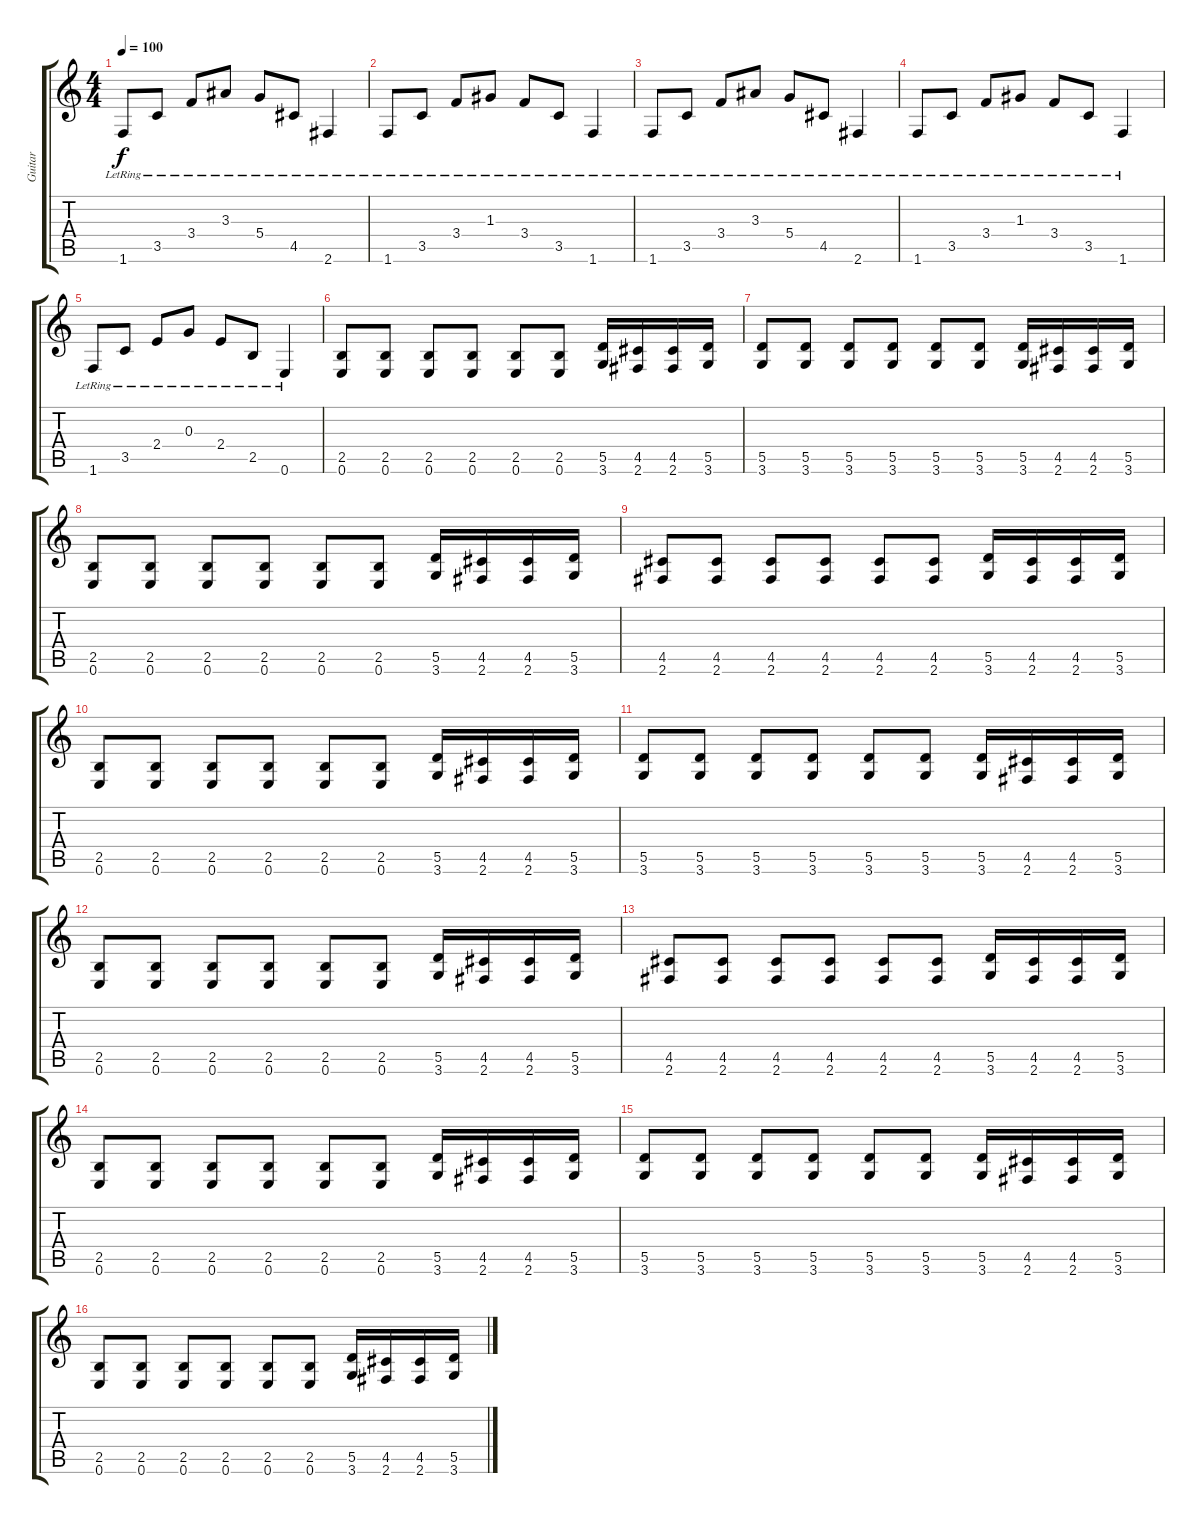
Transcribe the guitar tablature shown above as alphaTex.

\track ("Guitar" "Guitar") {instrument distortionguitar}
\staff {score tabs}
\tuning (E4 B3 G3 D3 A2 E2) {hide}
\ts (4 4)
\tempo 100
\clef g2
\ks c
1.6{lr}.8{dy f} 3.5{lr}.8 3.4{lr}.8 3.3{lr}.8 5.4{lr}.8 4.5{lr}.8 2.6{lr}.4 |
1.6{lr}.8 3.5{lr}.8 3.4{lr}.8 1.3{lr}.8 3.4{lr}.8 3.5{lr}.8 1.6{lr}.4 |
1.6{lr}.8 3.5{lr}.8 3.4{lr}.8 3.3{lr}.8 5.4{lr}.8 4.5{lr}.8 2.6{lr}.4 |
1.6{lr}.8 3.5{lr}.8 3.4{lr}.8 1.3{lr}.8 3.4{lr}.8 3.5{lr}.8 1.6{lr}.4 |
1.6{lr}.8 3.5{lr}.8 2.4{lr}.8 0.3{lr}.8 2.4{lr}.8 2.5{lr}.8 0.6{lr}.4 |
(2.5 0.6).8 (2.5 0.6).8 (2.5 0.6).8 (2.5 0.6).8 (2.5 0.6).8 (2.5 0.6).8 (5.5 3.6).16 (4.5 2.6).16 (4.5 2.6).16 (5.5 3.6).16 |
(5.5 3.6).8 (5.5 3.6).8 (5.5 3.6).8 (5.5 3.6).8 (5.5 3.6).8 (5.5 3.6).8 (5.5 3.6).16 (4.5 2.6).16 (4.5 2.6).16 (5.5 3.6).16 |
(2.5 0.6).8 (2.5 0.6).8 (2.5 0.6).8 (2.5 0.6).8 (2.5 0.6).8 (2.5 0.6).8 (5.5 3.6).16 (4.5 2.6).16 (4.5 2.6).16 (5.5 3.6).16 |
(4.5 2.6).8 (4.5 2.6).8 (4.5 2.6).8 (4.5 2.6).8 (4.5 2.6).8 (4.5 2.6).8 (5.5 3.6).16 (4.5 2.6).16 (4.5 2.6).16 (5.5 3.6).16 |
(2.5 0.6).8 (2.5 0.6).8 (2.5 0.6).8 (2.5 0.6).8 (2.5 0.6).8 (2.5 0.6).8 (5.5 3.6).16 (4.5 2.6).16 (4.5 2.6).16 (5.5 3.6).16 |
(5.5 3.6).8 (5.5 3.6).8 (5.5 3.6).8 (5.5 3.6).8 (5.5 3.6).8 (5.5 3.6).8 (5.5 3.6).16 (4.5 2.6).16 (4.5 2.6).16 (5.5 3.6).16 |
(2.5 0.6).8 (2.5 0.6).8 (2.5 0.6).8 (2.5 0.6).8 (2.5 0.6).8 (2.5 0.6).8 (5.5 3.6).16 (4.5 2.6).16 (4.5 2.6).16 (5.5 3.6).16 |
(4.5 2.6).8 (4.5 2.6).8 (4.5 2.6).8 (4.5 2.6).8 (4.5 2.6).8 (4.5 2.6).8 (5.5 3.6).16 (4.5 2.6).16 (4.5 2.6).16 (5.5 3.6).16 |
(2.5 0.6).8 (2.5 0.6).8 (2.5 0.6).8 (2.5 0.6).8 (2.5 0.6).8 (2.5 0.6).8 (5.5 3.6).16 (4.5 2.6).16 (4.5 2.6).16 (5.5 3.6).16 |
(5.5 3.6).8 (5.5 3.6).8 (5.5 3.6).8 (5.5 3.6).8 (5.5 3.6).8 (5.5 3.6).8 (5.5 3.6).16 (4.5 2.6).16 (4.5 2.6).16 (5.5 3.6).16 |
(2.5 0.6).8 (2.5 0.6).8 (2.5 0.6).8 (2.5 0.6).8 (2.5 0.6).8 (2.5 0.6).8 (5.5 3.6).16 (4.5 2.6).16 (4.5 2.6).16 (5.5 3.6).16
